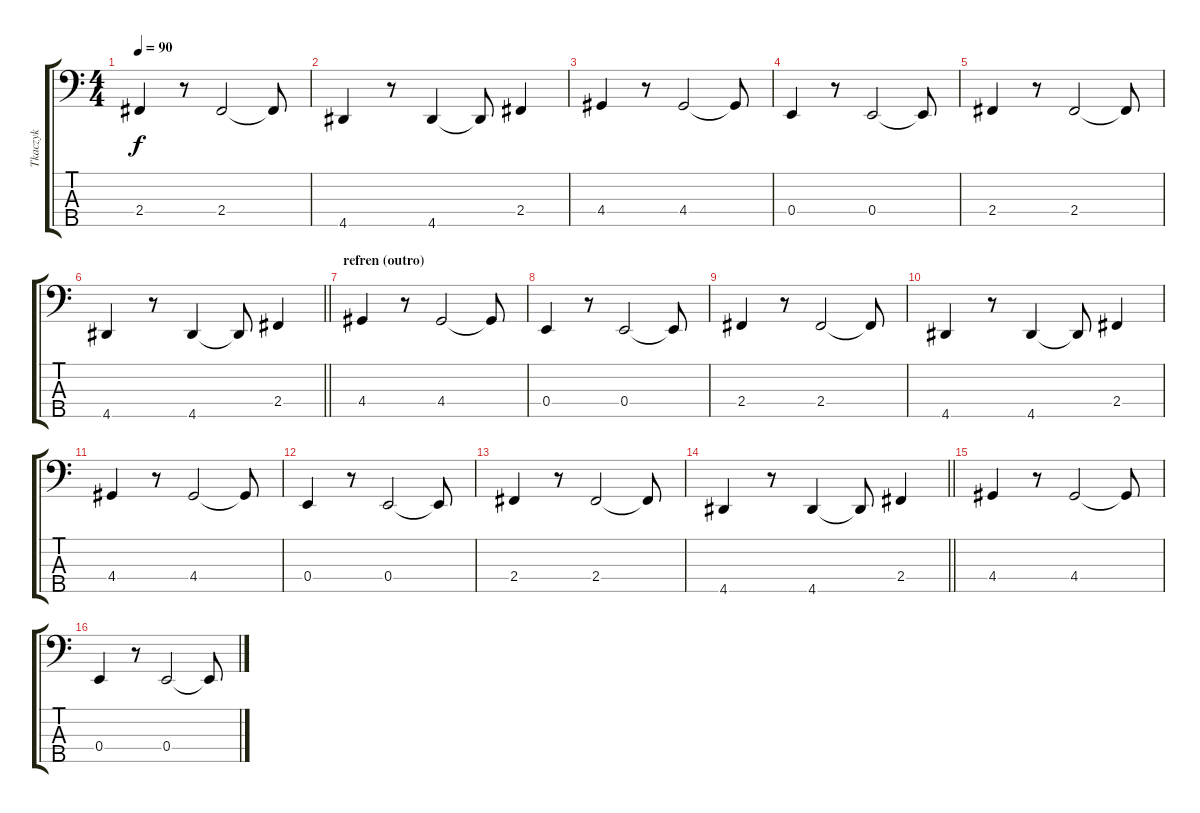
\track ("Tkaczyk" "Tkaczyk") {instrument electricbassfinger}
\staff {score tabs}
\tuning (G2 D2 A1 E1 B0) {hide}
\ts (4 4)
\tempo 90
\clef f4
\ks c
2.4.4{dy f} r.8 2.4.2 2.4{t}.8 |
4.5.4 r.8 4.5.4 4.5{t}.8 2.4.4 |
4.4.4 r.8 4.4.2 4.4{t}.8 |
0.4.4 r.8 0.4.2 0.4{t}.8 |
2.4.4 r.8 2.4.2 2.4{t}.8 |
\barLineRight lightlight
4.5.4 r.8 4.5.4 4.5{t}.8 2.4.4 |
\section ("" "refren (outro)")
4.4.4 r.8 4.4.2 4.4{t}.8 |
0.4.4 r.8 0.4.2 0.4{t}.8 |
2.4.4 r.8 2.4.2 2.4{t}.8 |
4.5.4 r.8 4.5.4 4.5{t}.8 2.4.4 |
4.4.4 r.8 4.4.2 4.4{t}.8 |
0.4.4 r.8 0.4.2 0.4{t}.8 |
2.4.4 r.8 2.4.2 2.4{t}.8 |
\barLineRight lightlight
4.5.4 r.8 4.5.4 4.5{t}.8 2.4.4 |
4.4.4 r.8 4.4.2 4.4{t}.8 |
0.4.4 r.8 0.4.2 0.4{t}.8
